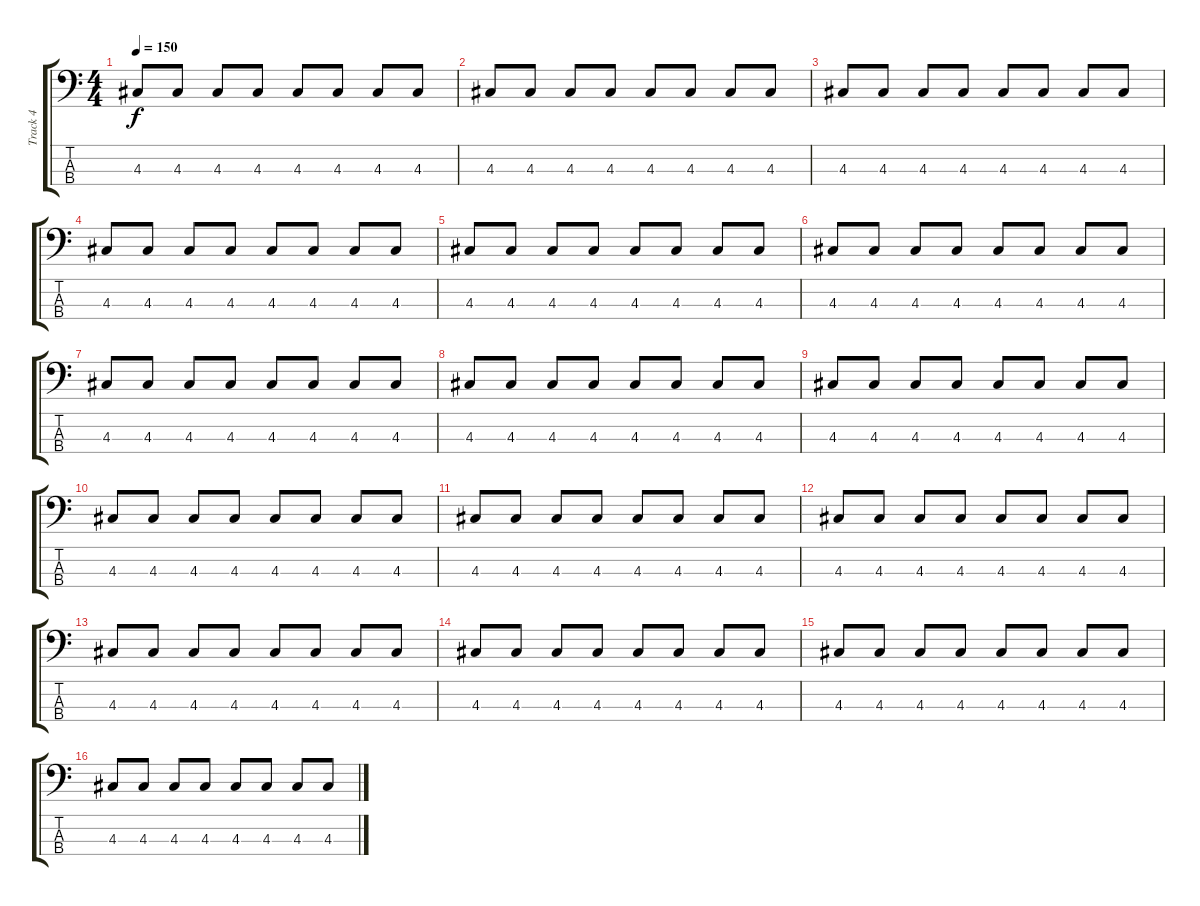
\track ("Track 4" "Track 4") {instrument electricbassfinger}
\staff {score tabs}
\tuning (G2 D2 A1 E1) {hide}
\ts (4 4)
\tempo 150
\clef f4
\ks c
4.3.8{dy f} 4.3.8 4.3.8 4.3.8 4.3.8 4.3.8 4.3.8 4.3.8 |
4.3.8 4.3.8 4.3.8 4.3.8 4.3.8 4.3.8 4.3.8 4.3.8 |
4.3.8 4.3.8 4.3.8 4.3.8 4.3.8 4.3.8 4.3.8 4.3.8 |
4.3.8 4.3.8 4.3.8 4.3.8 4.3.8 4.3.8 4.3.8 4.3.8 |
4.3.8 4.3.8 4.3.8 4.3.8 4.3.8 4.3.8 4.3.8 4.3.8 |
4.3.8 4.3.8 4.3.8 4.3.8 4.3.8 4.3.8 4.3.8 4.3.8 |
4.3.8 4.3.8 4.3.8 4.3.8 4.3.8 4.3.8 4.3.8 4.3.8 |
4.3.8 4.3.8 4.3.8 4.3.8 4.3.8 4.3.8 4.3.8 4.3.8 |
4.3.8 4.3.8 4.3.8 4.3.8 4.3.8 4.3.8 4.3.8 4.3.8 |
4.3.8 4.3.8 4.3.8 4.3.8 4.3.8 4.3.8 4.3.8 4.3.8 |
4.3.8 4.3.8 4.3.8 4.3.8 4.3.8 4.3.8 4.3.8 4.3.8 |
4.3.8 4.3.8 4.3.8 4.3.8 4.3.8 4.3.8 4.3.8 4.3.8 |
4.3.8 4.3.8 4.3.8 4.3.8 4.3.8 4.3.8 4.3.8 4.3.8 |
4.3.8 4.3.8 4.3.8 4.3.8 4.3.8 4.3.8 4.3.8 4.3.8 |
4.3.8 4.3.8 4.3.8 4.3.8 4.3.8 4.3.8 4.3.8 4.3.8 |
4.3.8 4.3.8 4.3.8 4.3.8 4.3.8 4.3.8 4.3.8 4.3.8
